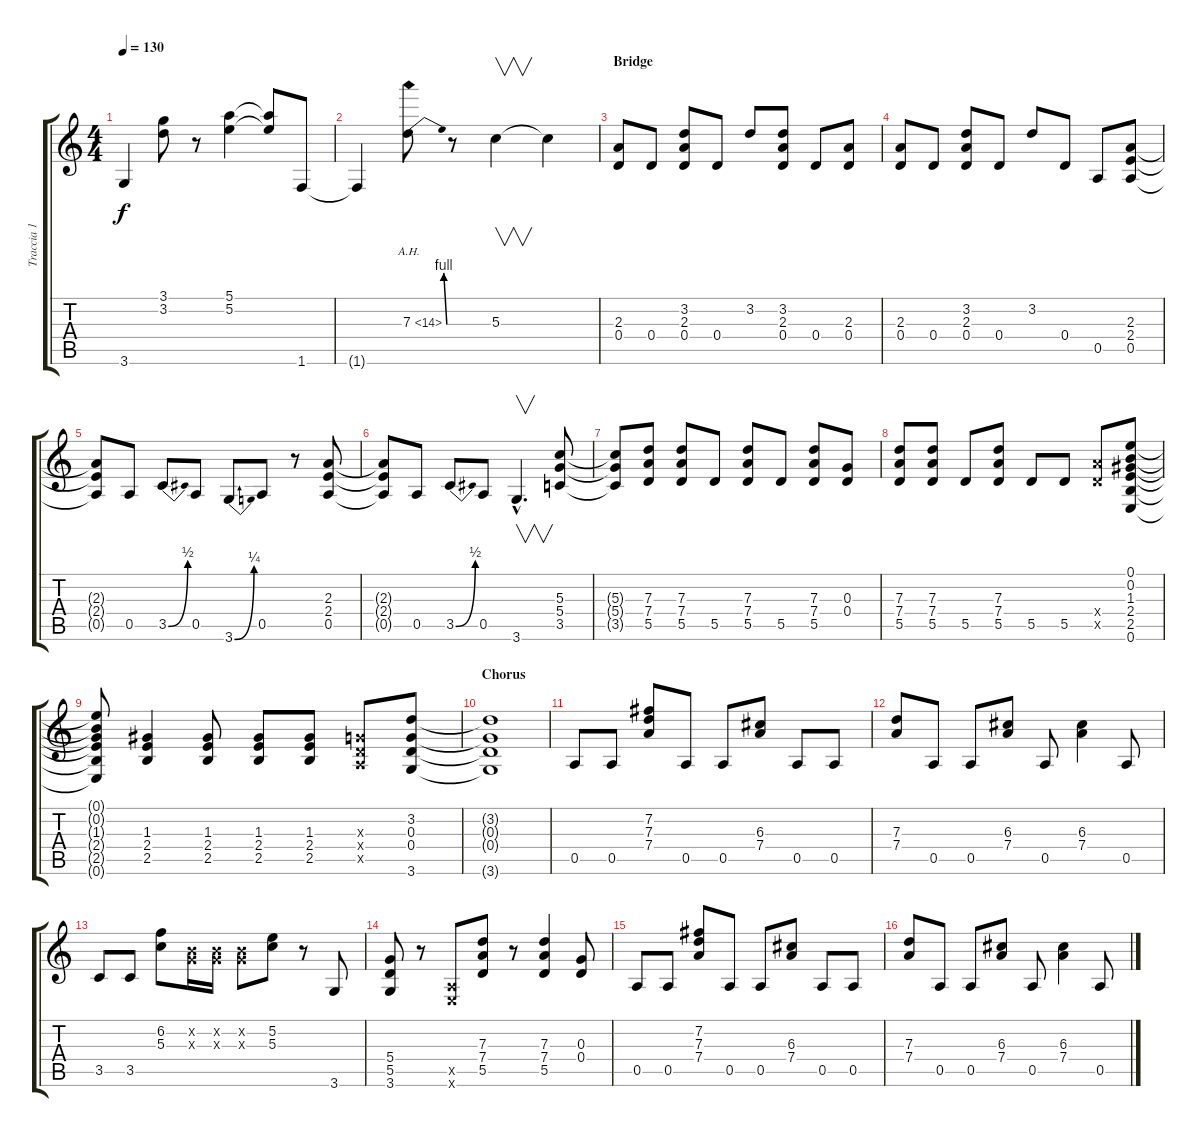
\track ("Traccia 1" "Traccia 1") {instrument overdrivenguitar}
\staff {score tabs}
\tuning (E4 B3 G3 D3 A2 E2) {hide}
\ts (4 4)
\tempo 130
\clef g2
\ks c
3.6{t}.4{dy f} (3.1 3.2).8 r.8 (5.1 5.2).4 (5.1{t} 5.2{t}).8 1.6.8 |
1.6{t}.4 7.3{be (bend 0 0 60 4) ah 7}.8 r.8 5.3.4{v} 5.3{t}.4 |
\section ("" "Bridge")
(2.3 0.4).8 0.4.8 (3.2 2.3 0.4).8 0.4.8 3.2.8 (3.2 2.3 0.4).8 0.4.8 (2.3 0.4).8 |
(2.3 0.4).8 0.4.8 (3.2 2.3 0.4).8 0.4.8 3.2.8 0.4.8 0.5.8 (2.3 2.4 0.5).8 |
(2.3{t} 2.4{t} 0.5{t}).8 0.5.8 3.5{be (bend 0 0 60 2)}.8 0.5.8 3.6{be (bend 0 0 60 1)}.8 0.5.8 r.8 (2.3 2.4 0.5).8 |
(2.3{t} 2.4{t} 0.5{t}).8 0.5.8 3.5{be (bend 0 0 60 2)}.8 0.5.8 3.6{hac}.4{v d} (5.3 5.4 3.5).8 |
(5.3{t} 5.4{t} 3.5{t}).8 (7.3 7.4 5.5).8 (7.3 7.4 5.5).8 5.5.8 (7.3 7.4 5.5).8 5.5.8 (7.3 7.4 5.5).8 (0.3 0.4).8 |
(7.3 7.4 5.5).8 (7.3 7.4 5.5).8 5.5.8 (7.3 7.4 5.5).8 5.5.8 5.5.8 (7.4{x} 5.5{x}).8 (0.1 0.2 1.3 2.4 2.5 0.6).8 |
(0.1{t} 0.2{t} 1.3{t} 2.4{t} 2.5{t} 0.6{t}).8 (1.3 2.4 2.5).4 (1.3 2.4 2.5).8 (1.3 2.4 2.5).8 (1.3 2.4 2.5).8 (0.3{x} 0.4{x} 0.5{x}).8 (3.2 0.3 0.4 3.6).8 |
\section ("" "Chorus")
(3.2{t} 0.3{t} 0.4{t} 3.6{t}).1 |
0.5.8 0.5.8 (7.2 7.3 7.4).8 0.5.8 0.5.8 (6.3 7.4).8 0.5.8 0.5.8 |
(7.3 7.4).8 0.5.8 0.5.8 (6.3 7.4).8 0.5.8 (6.3 7.4).4 0.5.8 |
3.5.8 3.5.8 (6.2 5.3).8 (0.2{x} 0.3{x}).16 (0.2{x} 0.3{x}).16 (0.2{x} 0.3{x}).8 (5.2 5.3).8 r.8 3.6.8 |
(5.4 5.5 3.6).8 r.8 (0.5{x} 0.6{x}).8 (7.3 7.4 5.5).8 r.8 (7.3 7.4 5.5).4 (0.3 0.4).8 |
0.5.8 0.5.8 (7.2 7.3 7.4).8 0.5.8 0.5.8 (6.3 7.4).8 0.5.8 0.5.8 |
(7.3 7.4).8 0.5.8 0.5.8 (6.3 7.4).8 0.5.8 (6.3 7.4).4 0.5.8
